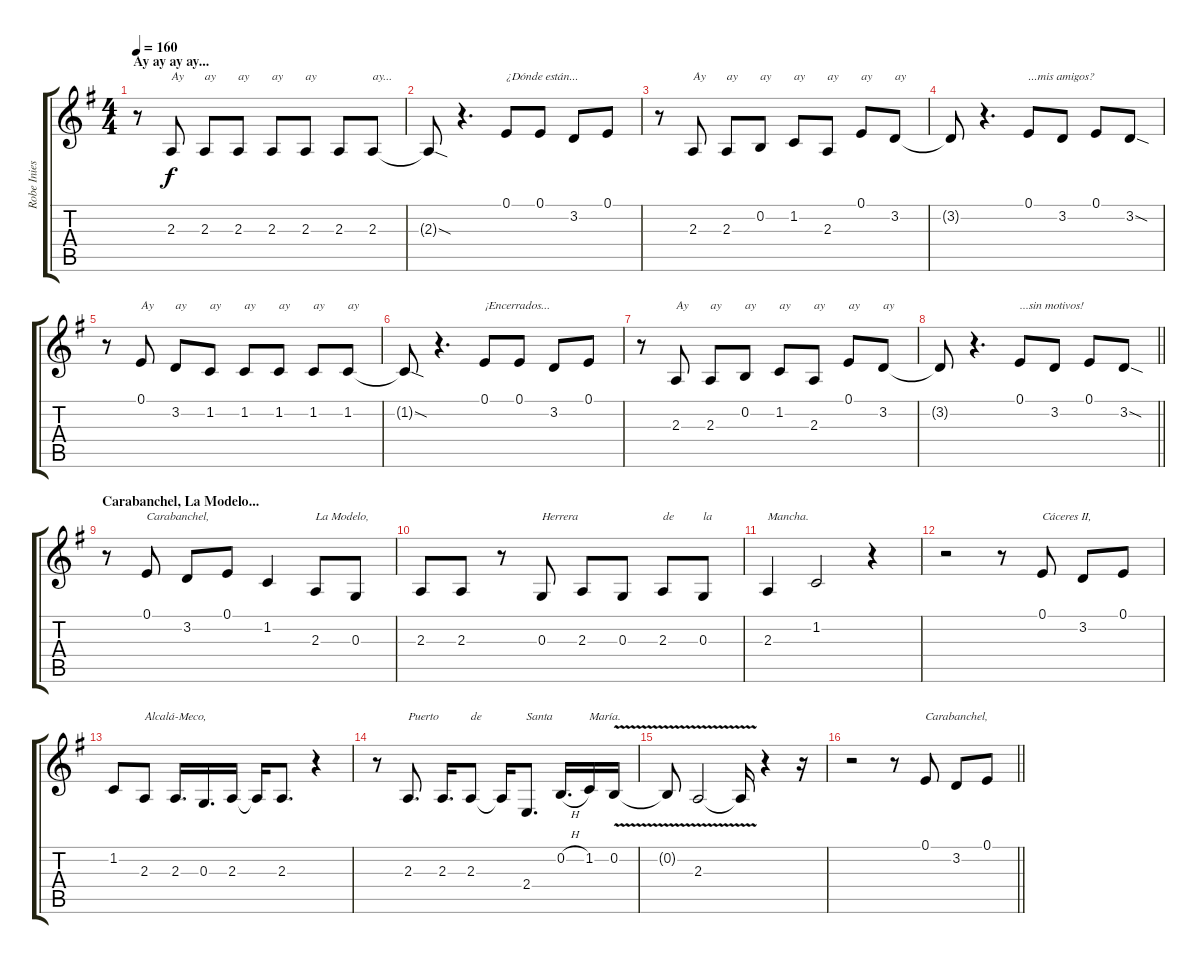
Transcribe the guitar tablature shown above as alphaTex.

\track ("Robe Iniesta - Voz" "Robe Inies") {instrument oboe}
\staff {score tabs}
\tuning (E4 B3 G3 D3 A2 E2) {hide}
\ts (4 4)
\section ("" "Ay ay ay ay...")
\tempo 160
\clef g2
\ks eminor
r.8{dy f} 2.3.8{txt "Ay"} 2.3.8{txt "ay"} 2.3.8{txt "ay"} 2.3.8{txt "ay"} 2.3.8{txt "ay"} 2.3.8 2.3.8{txt "ay..."} |
2.3{sod t}.8 r.4{d} 0.1.8{txt "¿Dónde están..."} 0.1.8 3.2.8 0.1.8 |
r.8 2.3.8{txt "Ay"} 2.3.8{txt "ay"} 0.2.8{txt "ay"} 1.2.8{txt "ay"} 2.3.8{txt "ay"} 0.1.8{txt "ay"} 3.2.8{txt "ay"} |
3.2{t}.8 r.4{d} 0.1.8{txt "...mis amigos?"} 3.2.8 0.1.8 3.2{sod}.8 |
r.8 0.1.8{txt "Ay"} 3.2.8{txt "ay"} 1.2.8{txt "ay"} 1.2.8{txt "ay"} 1.2.8{txt "ay"} 1.2.8{txt "ay"} 1.2.8{txt "ay"} |
1.2{sod t}.8 r.4{d} 0.1.8{txt "¡Encerrados..."} 0.1.8 3.2.8 0.1.8 |
r.8 2.3.8{txt "Ay"} 2.3.8{txt "ay"} 0.2.8{txt "ay"} 1.2.8{txt "ay"} 2.3.8{txt "ay"} 0.1.8{txt "ay"} 3.2.8{txt "ay"} |
\barLineRight lightlight
3.2{t}.8 r.4{d} 0.1.8{txt "...sin motivos!"} 3.2.8 0.1.8 3.2{sod}.8 |
\section ("" "Carabanchel, La Modelo...")
r.8 0.1.8{txt "Carabanchel,"} 3.2.8 0.1.8 1.2.4 2.3.8{txt "La Modelo,"} 0.3.8 |
2.3.8 2.3.8 r.8 0.3.8{txt "Herrera"} 2.3.8 0.3.8 2.3.8{txt "de"} 0.3.8{txt "la"} |
2.3.4{txt "Mancha."} 1.2.2 r.4 |
r.2 r.8 0.1.8{txt "Cáceres II,"} 3.2.8 0.1.8 |
1.2.8 2.3.8{txt "Alcalá-Meco,"} 2.3.16{d} 0.3.16{d} 2.3.16 2.3{t}.16 2.3.8{d} r.4 |
r.8 2.3.8{d txt "Puerto"} 2.3.16{d} 2.3.8{txt "de"} 2.3{t}.16 2.4.8{d txt "Santa"} 0.2{h}.16{d} 1.2.16{txt "María."} 0.2{v}.16 |
0.2{t}.8 2.3{v}.2 2.3{t}.16 r.4 r.16 |
\barLineRight lightlight
r.2 r.8 0.1.8{txt "Carabanchel,"} 3.2.8 0.1.8
